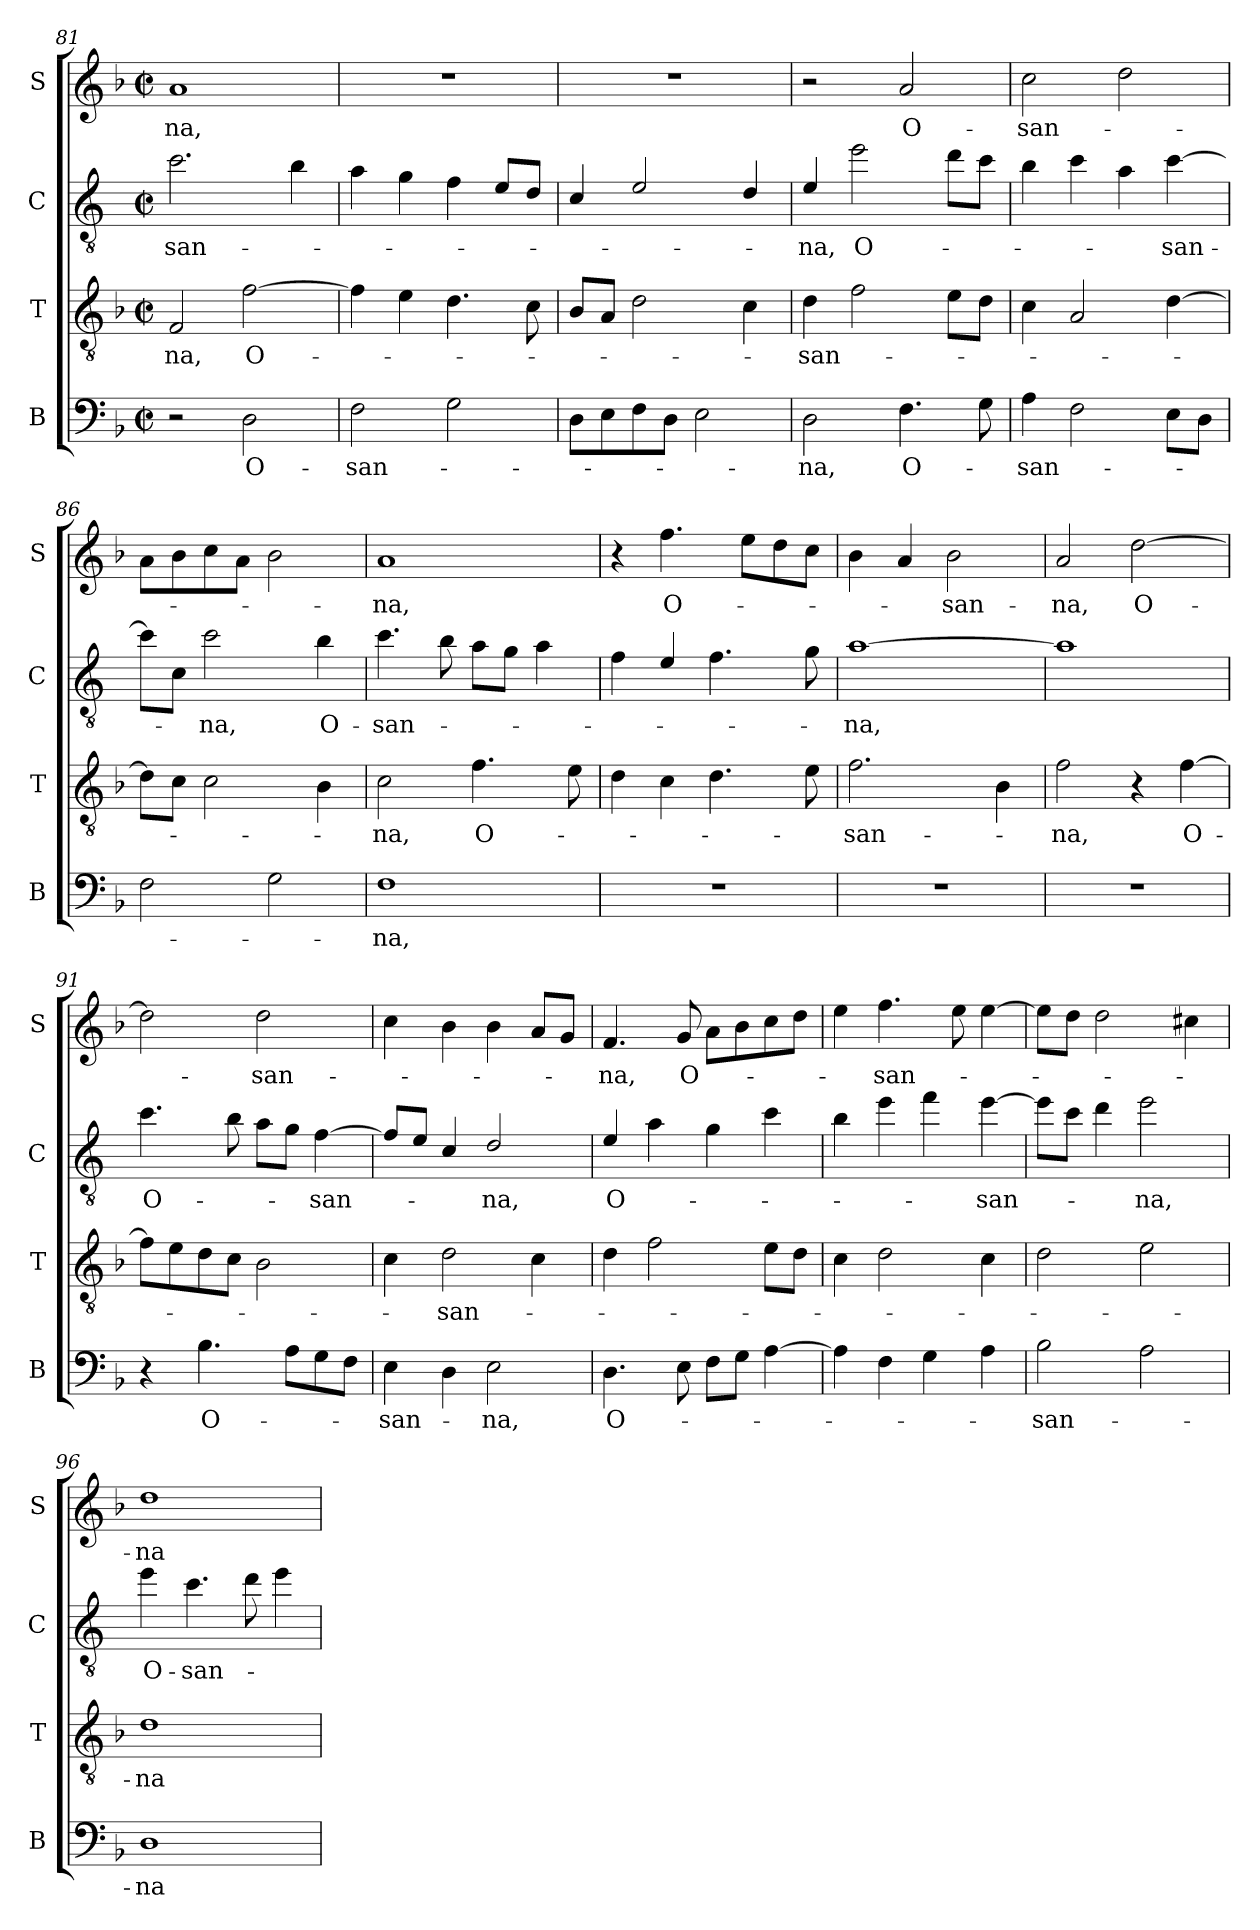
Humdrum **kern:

**kern	**text	**kern	**text	**kern	**text	**kern	**text
*part4	*part4	*part3	*part3	*part2	*part2	*part1	*part1
*staff4	*staff4	*staff3	*staff3	*staff2	*staff2	*staff1	*staff1
*I"B	*	*I"T	*	*I"C	*	*I"S	*
*I'B	*	*I'T	*	*I'C	*	*I'S	*
*clefF4	*	*clefGv2	*	*clefGv2	*	*clefG2	*
*	*	*	*	*ITrd4c7	*	*	*
*k[b-]	*	*k[b-]	*	*k[b-]	*	*k[b-]	*
*M2/2	*	*M2/2	*	*M2/2	*	*M2/2	*
*met(c|)	*	*met(c|)	*	*met(c|)	*	*met(c|)	*
=81	=81	=81	=81	=81	=81	=81	=81
!	!	!	!LO:LY:b	!	!LO:LY:b	!	!LO:LY:b
2r	.	2F/	-na,	2.f\	-san-	1a	-na,
!	!LO:LY:b	!	!LO:LY:b	!	!	!	!
2D\	O-	[2f\	O-	.	.	.	.
.	.	.	.	4e\	.	.	.
=82	=82	=82	=82	=82	=82	=82	=82
!	!LO:LY:b	!	!	!	!	!	!
2F\	-san-	4f\]	.	4d\	.	1r	.
.	.	4e\	.	4c\	.	.	.
2G\	.	4.d\	.	4B-\	.	.	.
.	.	.	.	8A/L	.	.	.
.	.	8c\	.	8G/J	.	.	.
!!LO:PB:g=z
=83	=83	=83	=83	=83	=83	=83	=83
8D\L	.	8B-/L	.	4F/	.	1r	.
8E\	.	8A/J	.	.	.	.	.
8F\	.	2d\	.	2A/	.	.	.
8D\J	.	.	.	.	.	.	.
2E\	.	.	.	.	.	.	.
.	.	4c\	.	4G/	.	.	.
=84	=84	=84	=84	=84	=84	=84	=84
!	!LO:LY:b	!	!LO:LY:b	!	!LO:LY:b	!	!
2D\	-na,	4d\	-san-	4A/	-na,	2r	.
!	!	!	!	!	!LO:LY:b	!	!
.	.	2f\	.	2a\	O-	.	.
!	!LO:LY:b	!	!	!	!	!	!LO:LY:b
4.F\	O-	.	.	.	.	2a/	O-
.	.	8e\L	.	8g\L	.	.	.
8G\	.	8d\J	.	8f\J	.	.	.
=85	=85	=85	=85	=85	=85	=85	=85
!	!LO:LY:b	!	!	!	!	!	!LO:LY:b
4A\	-san-	4c\	.	4e\	.	2cc\	-san-
2F\	.	2A/	.	4f\	.	.	.
.	.	.	.	4d\	.	2dd\	.
!	!	!	!	!	!LO:LY:b	!	!
8E\L	.	[4d\	.	[4f\	-san-	.	.
8D\J	.	.	.	.	.	.	.
=86	=86	=86	=86	=86	=86	=86	=86
2F\	.	8d\L]	.	8f\L]	.	8a\L	.
.	.	8c\J	.	8F\J	.	8b-\	.
!	!	!	!	!	!LO:LY:b	!	!
.	.	2c\	.	2f\	-na,	8cc\	.
.	.	.	.	.	.	8a\J	.
2G\	.	.	.	.	.	2b-\	.
!	!	!	!	!	!LO:LY:b	!	!
.	.	4B-\	.	4e\	O-	.	.
=87	=87	=87	=87	=87	=87	=87	=87
!	!LO:LY:b	!	!LO:LY:b	!	!LO:LY:b	!	!LO:LY:b
1F	-na,	2c\	-na,	4.f\	-san-	1a	-na,
.	.	.	.	8e\	.	.	.
!	!	!	!LO:LY:b	!	!	!	!
.	.	4.f\	O-	8d\L	.	.	.
.	.	.	.	8c\J	.	.	.
.	.	.	.	4d\	.	.	.
.	.	8e\	.	.	.	.	.
=88	=88	=88	=88	=88	=88	=88	=88
1r	.	4d\	.	4B-\	.	4r	.
!	!	!	!	!	!	!	!LO:LY:b
.	.	4c\	.	4A/	.	4.ff\	O-
.	.	4.d\	.	4.B-\	.	.	.
.	.	.	.	.	.	8ee\L	.
.	.	.	.	.	.	8dd\	.
.	.	8e\	.	8c\	.	8cc\J	.
!!LO:LB:g=z
=89	=89	=89	=89	=89	=89	=89	=89
!	!	!	!LO:LY:b	!	!LO:LY:b	!	!
1r	.	2.f\	-san-	[1d	-na,	4b-\	.
.	.	.	.	.	.	4a/	.
!	!	!	!	!	!	!	!LO:LY:b
.	.	.	.	.	.	2b-\	-san-
.	.	4B-\	.	.	.	.	.
=90	=90	=90	=90	=90	=90	=90	=90
!	!	!	!LO:LY:b	!	!	!	!LO:LY:b
1r	.	2f\	-na,	1d]	.	2a/	-na,
!	!	!	!	!	!	!	!LO:LY:b
.	.	4r	.	.	.	[2dd\	O-
!	!	!	!LO:LY:b	!	!	!	!
.	.	[4f\	O-	.	.	.	.
=91	=91	=91	=91	=91	=91	=91	=91
!	!	!	!	!	!LO:LY:b	!	!
4r	.	8f\L]	.	4.f\	O-	2dd\]	.
.	.	8e\	.	.	.	.	.
!	!LO:LY:b	!	!	!	!	!	!
4.B-\	O-	8d\	.	.	.	.	.
.	.	8c\J	.	8e\	.	.	.
!	!	!	!	!	!	!	!LO:LY:b
.	.	2B-\	.	8d\L	.	2dd\	-san-
8A\L	.	.	.	8c\J	.	.	.
!	!	!	!	!	!LO:LY:b	!	!
8G\	.	.	.	[4B-\	san-	.	.
8F\J	.	.	.	.	.	.	.
=92	=92	=92	=92	=92	=92	=92	=92
!	!LO:LY:b	!	!	!	!	!	!
4E\	-san-	4c\	.	8B-/L]	.	4cc\	.
.	.	.	.	8A/J	.	.	.
!	!	!	!LO:LY:b	!	!	!	!
4D\	.	2d\	-san-	4F/	.	4b-\	.
!	!LO:LY:b	!	!	!	!LO:LY:b	!	!
2E\	-na,	.	.	2G/	-na,	4b-\	.
.	.	4c\	.	.	.	8a/L	.
.	.	.	.	.	.	8g/J	.
=93	=93	=93	=93	=93	=93	=93	=93
!	!LO:LY:b	!	!	!	!LO:LY:b	!	!LO:LY:b
4.D\	O-	4d\	.	4A/	O-	4.f/	-na,
.	.	2f\	.	4d\	.	.	.
!	!	!	!	!	!	!	!LO:LY:b
8E\	.	.	.	.	.	8g/	O-
8F\L	.	.	.	4c\	.	8a\L	.
8G\J	.	.	.	.	.	8b-\	.
[4A\	.	8e\L	.	4f\	.	8cc\	.
.	.	8d\J	.	.	.	8dd\J	.
=94	=94	=94	=94	=94	=94	=94	=94
4A\]	.	4c\	.	4e\	.	4ee\	.
!	!	!	!	!	!	!	!LO:LY:b
4F\	.	2d\	.	4a\	.	4.ff\	-san-
4G\	.	.	.	4b-\	.	.	.
.	.	.	.	.	.	8ee\	.
!	!	!	!	!	!LO:LY:b	!	!
4A\	.	4c\	.	[4a\	-san-	[4ee\	.
!!LO:LB:g=z
=95	=95	=95	=95	=95	=95	=95	=95
!	!LO:LY:b	!	!	!	!	!	!
2B-\	-san-	2d\	.	8a\L]	.	8ee\L]	.
.	.	.	.	8f\J	.	8dd\J	.
.	.	.	.	4g\	.	2dd\	.
!	!	!	!	!	!LO:LY:b	!	!
2A\	.	2e\	.	2a\	-na,	.	.
.	.	.	.	.	.	4cc#X\	.
=96	=96	=96	=96	=96	=96	=96	=96
!	!LO:LY:b	!	!LO:LY:b	!	!LO:LY:b	!	!LO:LY:b
1D	-na	1d	-na	4a\	O-	1dd	-na
!	!	!	!	!	!LO:LY:b	!	!
.	.	.	.	4.f\	-san-	.	.
.	.	.	.	8g\	.	.	.
.	.	.	.	4a\	.	.	.
=	=	=	=	=	=	=	=
*-	*-	*-	*-	*-	*-	*-	*-
